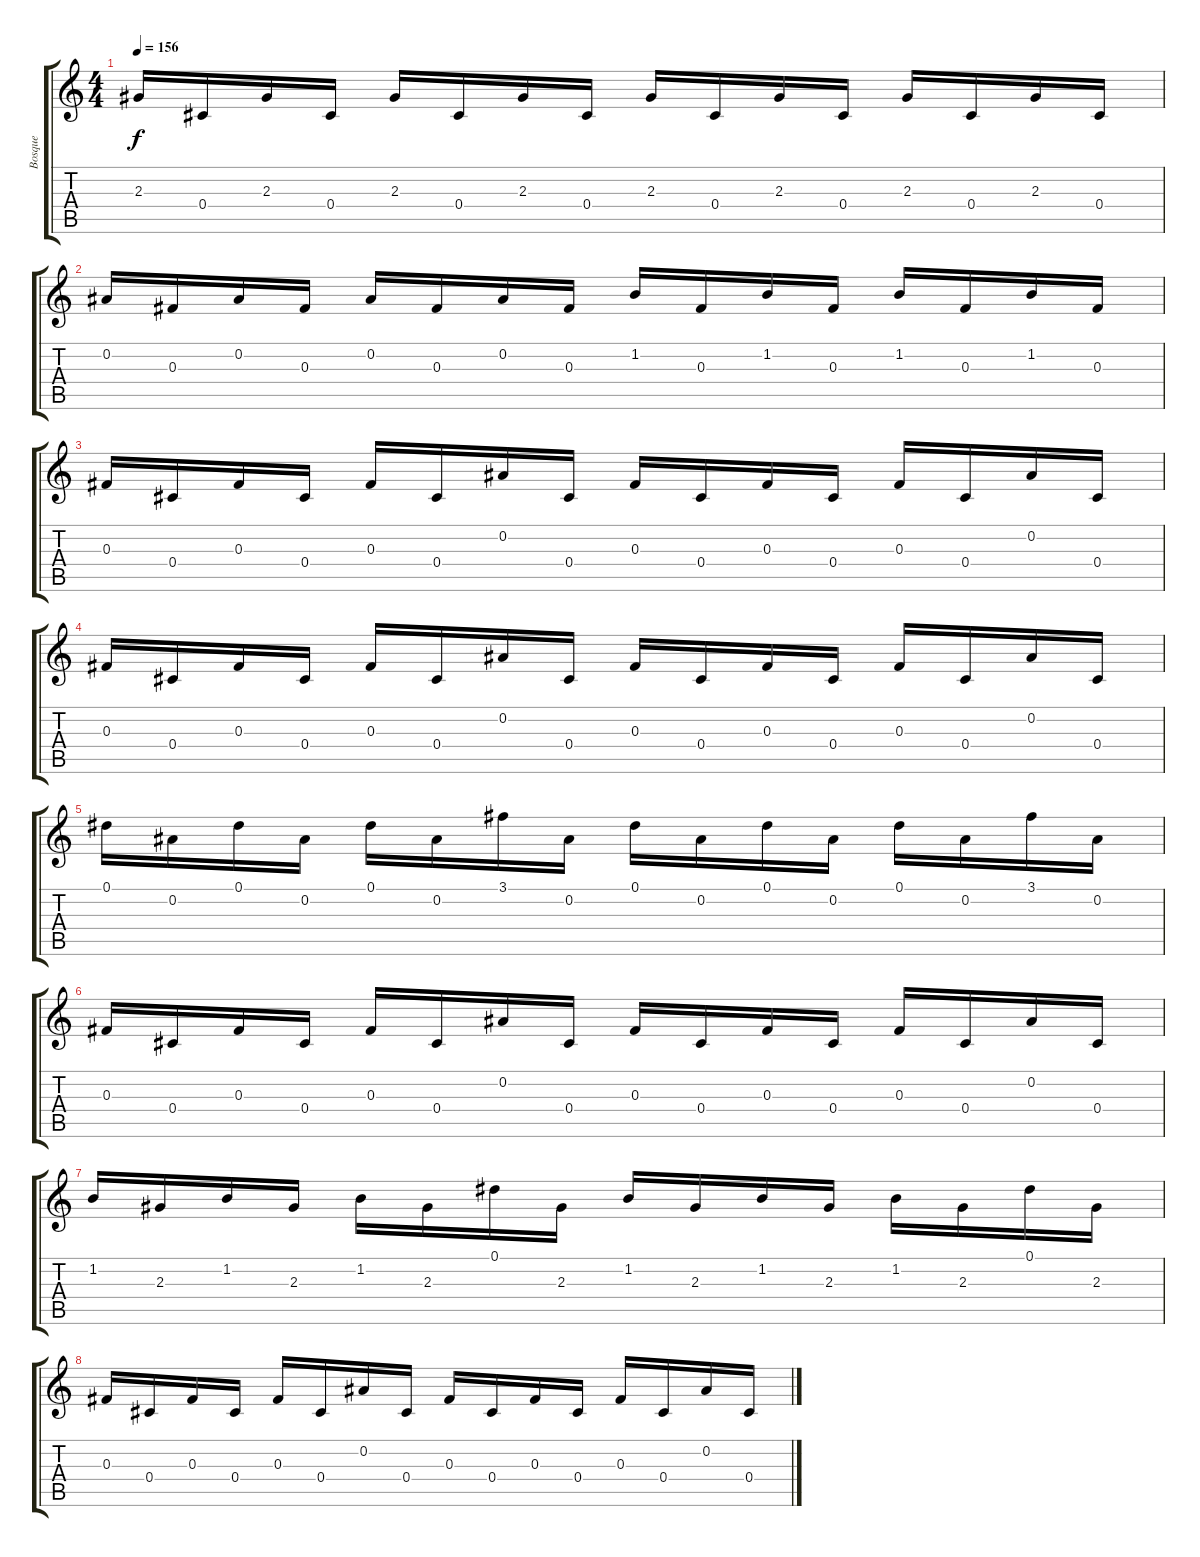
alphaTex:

\track ("Bosque" "Bosque") {instrument distortionguitar}
\staff {score tabs}
\tuning (Eb4 Bb3 Gb3 Db3 Ab2 Eb2) {hide}
\ts (4 4)
\tempo 156
\clef g2
\ks c
2.3.16{dy f} 0.4.16 2.3.16 0.4.16 2.3.16 0.4.16 2.3.16 0.4.16 2.3.16 0.4.16 2.3.16 0.4.16 2.3.16 0.4.16 2.3.16 0.4.16 |
0.2.16 0.3.16 0.2.16 0.3.16 0.2.16 0.3.16 0.2.16 0.3.16 1.2.16 0.3.16 1.2.16 0.3.16 1.2.16 0.3.16 1.2.16 0.3.16 |
0.3.16 0.4.16 0.3.16 0.4.16 0.3.16 0.4.16 0.2.16 0.4.16 0.3.16 0.4.16 0.3.16 0.4.16 0.3.16 0.4.16 0.2.16 0.4.16 |
0.3.16 0.4.16 0.3.16 0.4.16 0.3.16 0.4.16 0.2.16 0.4.16 0.3.16 0.4.16 0.3.16 0.4.16 0.3.16 0.4.16 0.2.16 0.4.16 |
0.1.16 0.2.16 0.1.16 0.2.16 0.1.16 0.2.16 3.1.16 0.2.16 0.1.16 0.2.16 0.1.16 0.2.16 0.1.16 0.2.16 3.1.16 0.2.16 |
0.3.16 0.4.16 0.3.16 0.4.16 0.3.16 0.4.16 0.2.16 0.4.16 0.3.16 0.4.16 0.3.16 0.4.16 0.3.16 0.4.16 0.2.16 0.4.16 |
1.2.16 2.3.16 1.2.16 2.3.16 1.2.16 2.3.16 0.1.16 2.3.16 1.2.16 2.3.16 1.2.16 2.3.16 1.2.16 2.3.16 0.1.16 2.3.16 |
0.3.16 0.4.16 0.3.16 0.4.16 0.3.16 0.4.16 0.2.16 0.4.16 0.3.16 0.4.16 0.3.16 0.4.16 0.3.16 0.4.16 0.2.16 0.4.16
